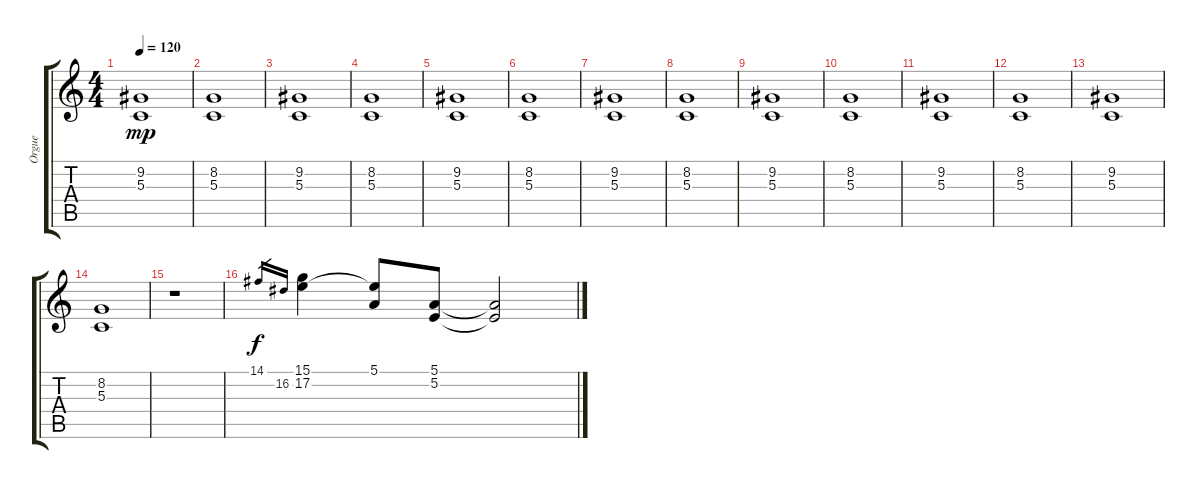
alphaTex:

\track ("Orgue" "Orgue") {instrument drawbarorgan}
\staff {score tabs}
\tuning (E4 B3 G3 D3 A2 E2) {hide}
\ts (4 4)
\tempo 120
\clef g2
\ks c
(9.2 5.3).1{dy mp} |
(8.2 5.3).1 |
(9.2 5.3).1 |
(8.2 5.3).1 |
(9.2 5.3).1 |
(8.2 5.3).1 |
(9.2 5.3).1 |
(8.2 5.3).1 |
(9.2 5.3).1 |
(8.2 5.3).1 |
(9.2 5.3).1 |
(8.2 5.3).1 |
(9.2 5.3).1 |
(8.2 5.3).1 |
r.1 |
14.1.16{gr dy f} 16.2.16{gr} (15.1 17.2).4 (5.1 17.2{t}).8 (5.1 5.2).8 (5.1{t} 5.2{t}).2
